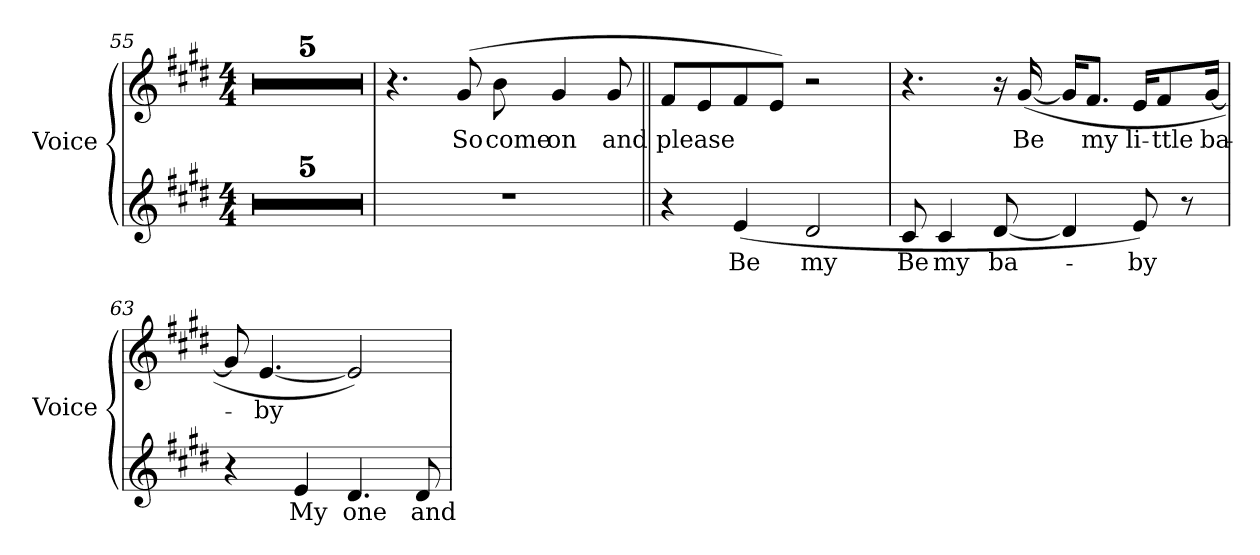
**kern	**text	**kern	**text
*part2	*part2	*part1	*part1
*staff2	*staff2	*staff1	*staff1
*I"Voice	*	*I"Voice	*
*I'Voice	*	*I'Voice	*
*clefG2	*	*clefG2	*
*k[f#c#g#d#]	*	*k[f#c#g#d#]	*
*E:	*	*E:	*
*M4/4	*	*M4/4	*
=55	=55	=55	=55
1r	.	1r	.
=56	=56	=56	=56
1r	.	1r	.
=57	=57	=57	=57
1r	.	1r	.
=58	=58	=58	=58
1r	.	1r	.
=59	=59	=59	=59
1r	.	1r	.
=60	=60	=60	=60
1r	.	4.r	.
!	!	!	!LO:LY:b:color=#000000
.	.	(8g#i/	So
!	!	!	!LO:LY:b:color=#000000
.	.	8bi\	come
!	!	!	!LO:LY:b:color=#000000
.	.	4g#i/	on
!	!	!	!LO:LY:b:color=#000000
.	.	8g#i/	and
!!LO:LB:g=z
=61||	=61||	=61||	=61||
!	!	!	!LO:LY:b:color=#000000
4r	.	8f#i/L	please
.	.	8ei/	.
!	!LO:LY:b:color=#000000	!	!
(4ei/	Be	8f#i/	.
.	.	8ei/J)	.
!	!LO:LY:b:color=#000000	!	!
2d#i/	my	2r	.
=62	=62	=62	=62
!	!LO:LY:b:color=#000000	!	!
8c#i/	Be	4.r	.
!	!LO:LY:b:color=#000000	!	!
4c#i/	my	.	.
!	!LO:LY:b:color=#000000	!	!
[8d#i/	ba-	16r	.
!	!	!	!LO:LY:b:color=#000000
.	.	([16g#i/	Be
4d#i/]	.	16g#i/KL]	.
!	!	!	!LO:LY:b:color=#000000
.	.	8.f#i/J	my
!	!LO:LY:b:color=#000000	!	!
!	!	!	!LO:LY:b:color=#000000
8ei/)	-by	16ei/KL	li-
!	!	!	!LO:LY:b:color=#000000
.	.	8f#i/	-ttle
8r	.	.	.
!	!	!	!LO:LY:b:color=#000000
.	.	[16g#i/Jk	ba-
=63	=63	=63	=63
4r	.	8g#i/]	.
!	!	!	!LO:LY:b:color=#000000
.	.	[4.ei/	-by
!	!LO:LY:b:color=#000000	!	!
4ei/	My	.	.
!	!LO:LY:b:color=#000000	!	!
4.d#i/	one	2ei/])	.
!	!LO:LY:b:color=#000000	!	!
8d#i/	and	.	.
=	=	=	=
*-	*-	*-	*-
